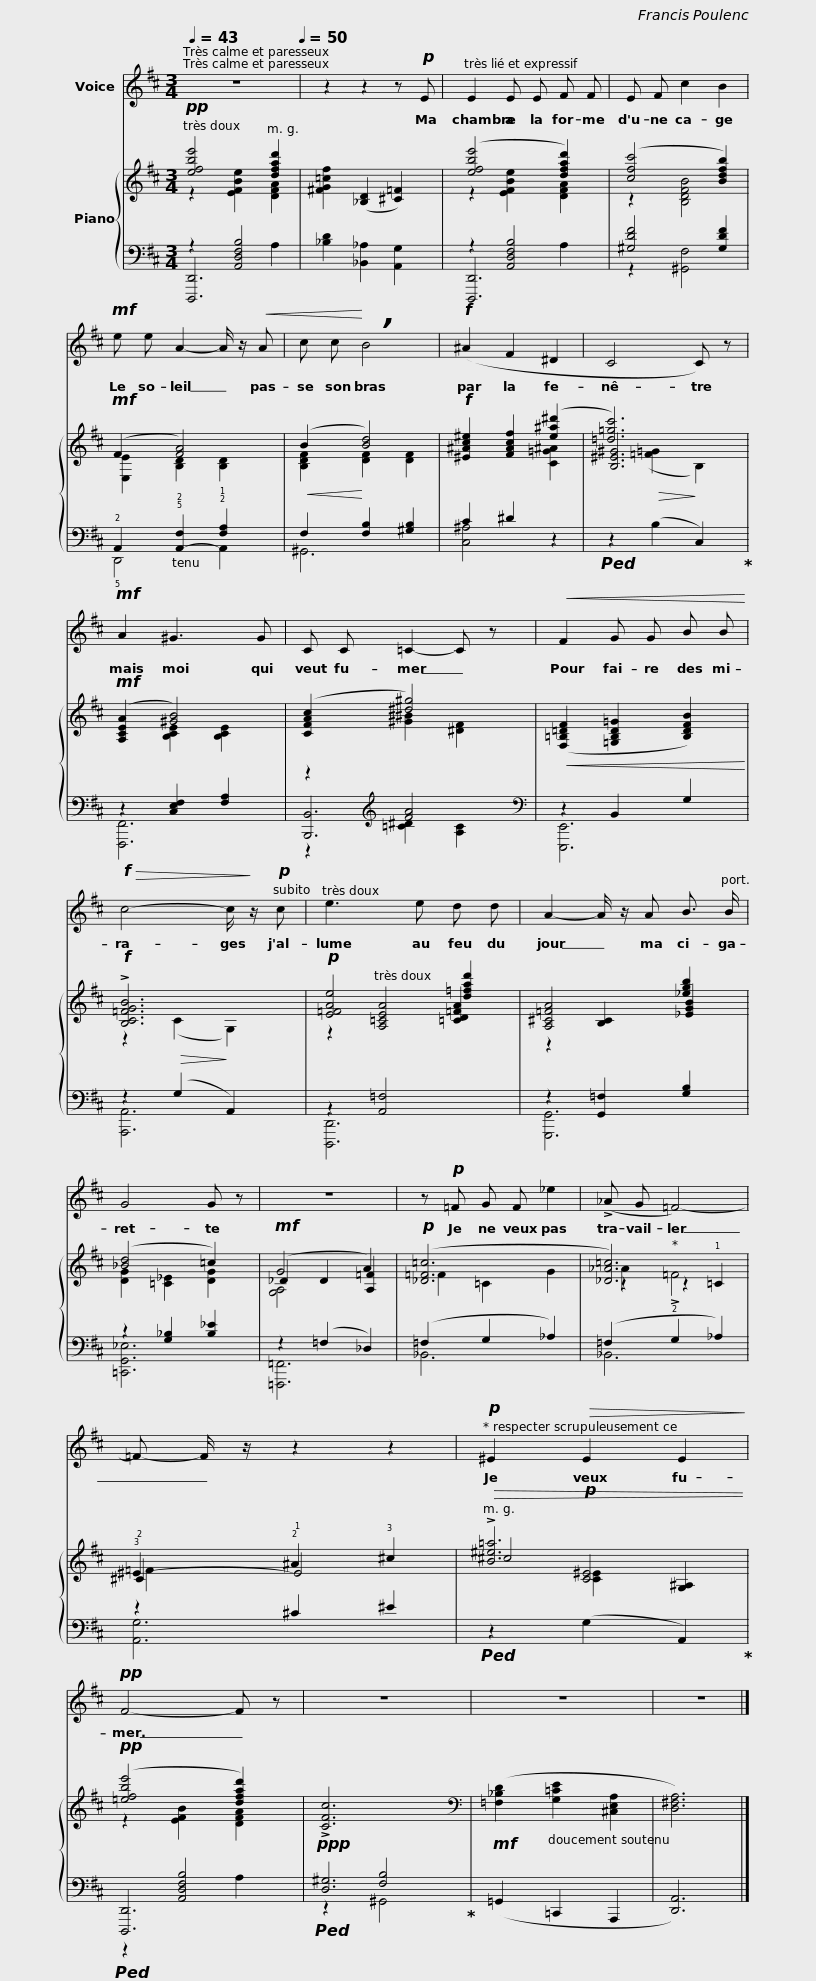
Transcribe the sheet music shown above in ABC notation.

X:1
%%score 1 { ( 2 3 7 8 ) | ( 4 5 6 ) }
L:1/8
Q:1/4=43
M:3/4
I:linebreak $
K:D
V:1 treble
V:2 treble
V:3 treble
V:7 treble
V:8 treble
V:4 bass
V:5 bass
V:6 bass
V:1
 z6[Q:1/4=50] | z2 z2 z!p! E | E2 E E F F |$ E F c2 B2 |!mf! e e A2- A/ z/!<(! A | %5
 c c!<)! !breath!B4 |!f! (^A2 F2 ^D2 |$ C4 C) z |!mf! A2 ^G3 G | C C =C2- C z | %10
!<(! F2 G G B B!<)! |$!f!!>(! c4- c/!>)! z/!p! c | e3 e d d | A2- A/ z/ A B3/2 B/ | G4 G z |$ %15
 z6 | z!p! =F G F _e2 | (!>!_A G =F4-) | =F- F/ z/ z2 z2 |$!p! ^E2!>(! E2 E2!>)! | %20
!pp! F4- F z | z6 | z6 | z6 |] %24
V:2
!pp! [efbe']4 [dfad']2 | [^FG=cf]2 ([_B,D]2 [^C=F]2) | ([efbe']4 [dfad']2) |$ ([cfc']4 [Bdfb]2) |!mf! (F2 [FA]4) | %5
 (B2 [Bd]4) |!f! [^E^Ac^e]2 [FAcf]2 ([e^a^d']2 |$ [=d=gc']6) |!mf! ([A,CEA]2 [^GB]4) | ([CFAc]2 [^d^g]4) | %10
!<(! ([F,=B,=DF]2 [=G,B,D=G]2 [B,DFB]2)!<)! |$!f! !>![B,C=FGB]6 |!p! [E=FAe]4 [d=fad']2 | [A,^C=FA]4 [_egb]2 | ([_Bd]4 =c2) |$ %15
!mf! (G4 A2) |!p! ([_D=F=c]6 | [_D_A=c]6) | !3!^E2- !2!^A2 !3!^c2 |$!>(! !>![B^e=a]6 | %20
!pp! ([=efbe']4 [dfad']2) |!ppp! !>![CFc]6 |[K:bass]!mf! ([=F,_B,D]2 [G,=CE]2 [^C,E,A,]2 | [D,^F,A,]6) |] %24
V:3
 z2 [EFBe]2 [DFA]2 | x6 | z2 [EFBe]2 [DFA]2 |$ z2 [B,DFB]4 | [E,E]2 [B,D]2 [B,D]2 | %5
 [B,DF]2 [DF]2 [DF]2 | x4 [C!courtesy!=G^A]2 |$ [B,^E^G]6 | x2 [B,CE]2 [B,CE]2 | x2 [^G^B]2 [^DF]2 | %10
 x6 |$ z2!>(! (C2!>)! G,2) | x2 [A,=CEA]4 | x2 [B,C]2 [_EGB]2 | [DG]2 [=C_E]2 [DG]2 |$ %15
 _D2 D2 [A,=F]2 | x6 | z2 z2 !1!=C2 | !2!^C2 !1!E4 |$ ^c4 [G,^A,]2 | %20
 z2 [EFB]2 [DFA]2 | x6 |[K:bass] x6 | x6 |] %24
V:4
 z2 [A,,D,F,B,]4 | [_B,D]2 [_B,,_A,]2 [A,,G,]2 | z2 [A,,D,F,B,]4 |$ [^G,DF]4 [G,DF]2 | !2!A,,2 !5!!2![A,,-F,]2 !2!!1![F,A,]2 | %5
!<(! F,2!<)! [F,B,]2 [^G,B,]2 | C2 ^D2 z2 |$!ped! z2 (B,2 C,2)!ped-up! | z2 [C,E,F,]2 [F,A,]2 | z2[K:treble] [FA]4 | %10
[K:bass] z2 B,,2 G,2 |$ z2 (G,2 A,,2) | z2 [A,,=F,]4 | z2 [G,,=F,]2 [G,B,]2 | z2 [G,_B,]2 [B,_E]2 |$ %15
 z2 (=F,2 _D,2) | (=F,2 G,2 _A,2) | (=F,2 G,2 _A,2) | z2 ^C2 ^E2 |$!ped! z2 (G,2 A,,2)!ped-up! | %20
!ped! [D,,,D,,]6 |!ped! [D,^G,]6!ped-up! | (=G,,2 =C,,2 A,,,2 | [D,,A,,]6) |] %24
V:5
 [D,,,D,,]6 | x6 | [D,,,D,,]6 |$ z2 [^G,,F,]4 | !5!D,,4 A,,2 | %5
 ^G,,6 | [C,^A,]4 x2 |$ x6 | [F,,,F,,]6 | [B,,,B,,]6[K:treble] | %10
[K:bass] [E,,,E,,]6 |$ [A,,,A,,]6 | [D,,,D,,]6 | [G,,,G,,]6 | [=C,,G,,_E,]6 |$ %15
 [=F,,,=F,,]6 | _B,,6 | _B,,6 | [A,,G,]6 |$ x6 | %20
 z2 [A,,D,F,B,]4 | z2 [F,B,]4 | x6 | x6 |] %24
V:6
 x4 A,2 | x6 | x4 A,2 |$ x6 | x6 | %5
 x6 | x6 |$ x6 | x6 | z2[K:treble] [=C^D]2 [A,C]2 | %10
[K:bass] x6 |$ x6 | x6 | x6 | x6 |$ %15
 x6 | x6 | x6 | x6 |$ x6 | %20
 x4 A,2 | z2 ^G,,4 | x6 | x6 |] %24
V:7
 x6 | x6 | x6 |$ x6 | x6 | %5
 x6 | x6 |$ x2!>(! ([=F=G]2!>)! B,2) | x6 | x6 | %10
 x6 |$ x6 | x4 [=CD=FA]2 | z2 x4 | x6 |$ %15
 [G,A,]4 x2 | =F2 =C2 G2 | _A2 !>!!2!=F4 | !courtesy!=F2 x4 |$ x2!p! [C^E]4 | %20
 x6 | x6 |[K:bass] x6 | x6 |] %24
V:8
 x6 | x6 | x6 |$ x6 | x6 | %5
 x6 | x6 |$ x6 | x6 | x6 | %10
 x6 |$ x6 | z2 x4 | x6 | x6 |$ %15
 x6 | x6 | x6 | x6 |$ x2 [C^E]2 x2 | %20
 x6 | x6 |[K:bass] x6 | x6 |] %24
